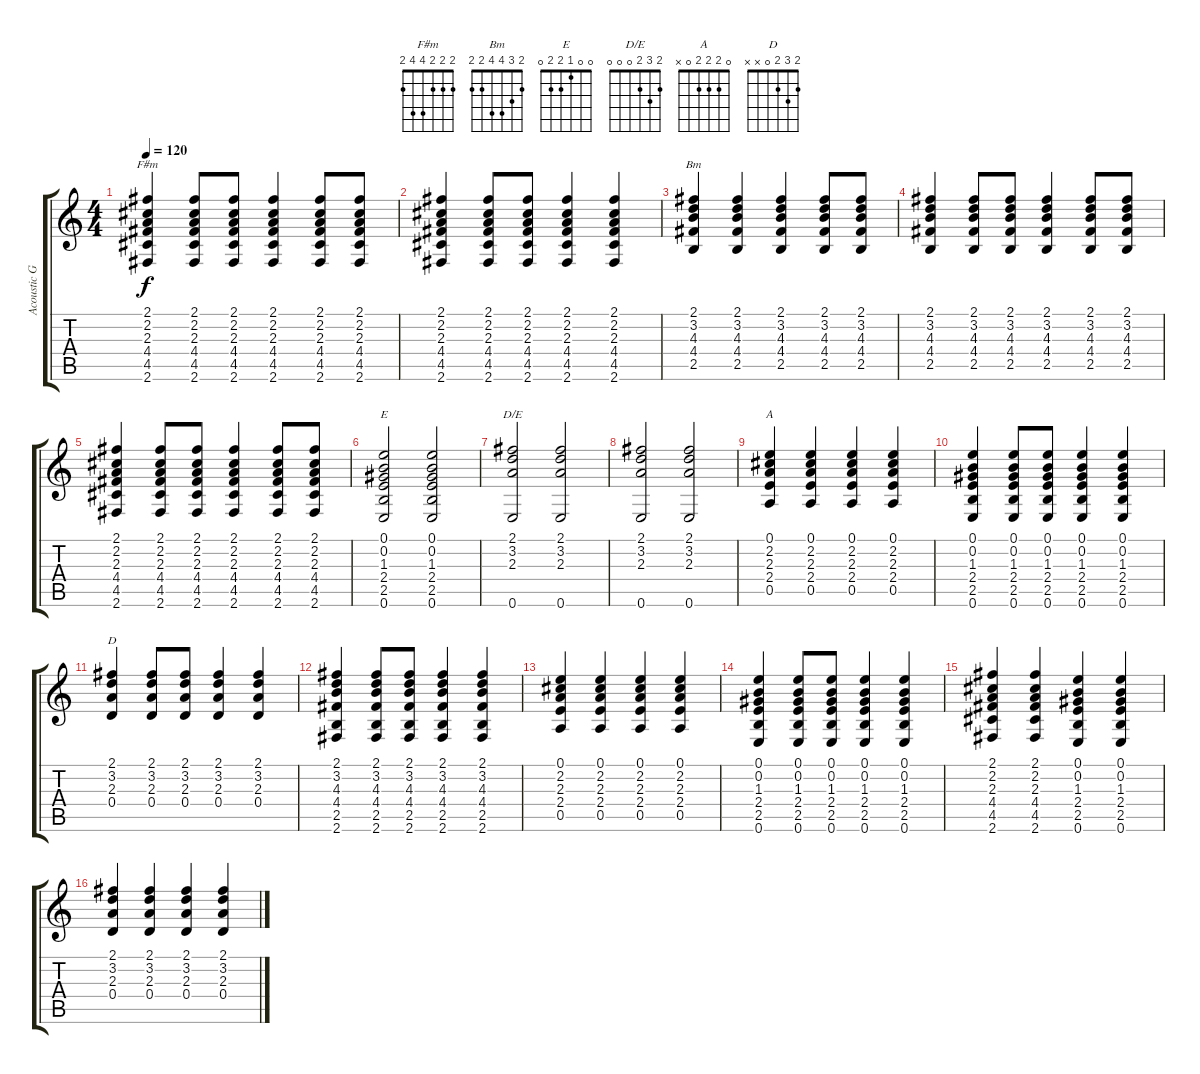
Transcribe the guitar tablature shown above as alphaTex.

\track ("Acoustic Gtr" "Acoustic G") {instrument acousticguitarnylon}
\staff {score tabs}
\tuning (E4 B3 G3 D3 A2 E2) {hide}
\chord ("F#m" 2 2 2 4 4 2)
\chord ("Bm" 2 3 4 4 2 2)
\chord ("E" 0 0 1 2 2 0)
\chord ("D/E" 2 3 2 0 0 0)
\chord ("A" 0 2 2 2 0 x)
\chord ("D" 2 3 2 0 x x)
\ts (4 4)
\tempo 120
\clef g2
\ks c
(2.1 2.2 2.3 4.4 4.5 2.6).4{ch "F#m" dy f} (2.1 2.2 2.3 4.4 4.5 2.6).8 (2.1 2.2 2.3 4.4 4.5 2.6).8 (2.1 2.2 2.3 4.4 4.5 2.6).4 (2.1 2.2 2.3 4.4 4.5 2.6).8 (2.1 2.2 2.3 4.4 4.5 2.6).8 |
(2.1 2.2 2.3 4.4 4.5 2.6).4 (2.1 2.2 2.3 4.4 4.5 2.6).8 (2.1 2.2 2.3 4.4 4.5 2.6).8 (2.1 2.2 2.3 4.4 4.5 2.6).4 (2.1 2.2 2.3 4.4 4.5 2.6).4 |
(2.1 3.2 4.3 4.4 2.5).4{ch "Bm"} (2.1 3.2 4.3 4.4 2.5).4 (2.1 3.2 4.3 4.4 2.5).4 (2.1 3.2 4.3 4.4 2.5).8 (2.1 3.2 4.3 4.4 2.5).8 |
(2.1 3.2 4.3 4.4 2.5).4 (2.1 3.2 4.3 4.4 2.5).8 (2.1 3.2 4.3 4.4 2.5).8 (2.1 3.2 4.3 4.4 2.5).4 (2.1 3.2 4.3 4.4 2.5).8 (2.1 3.2 4.3 4.4 2.5).8 |
(2.1 2.2 2.3 4.4 4.5 2.6).4 (2.1 2.2 2.3 4.4 4.5 2.6).8 (2.1 2.2 2.3 4.4 4.5 2.6).8 (2.1 2.2 2.3 4.4 4.5 2.6).4 (2.1 2.2 2.3 4.4 4.5 2.6).8 (2.1 2.2 2.3 4.4 4.5 2.6).8 |
(0.1 0.2 1.3 2.4 2.5 0.6).2{ch "E"} (0.1 0.2 1.3 2.4 2.5 0.6).2 |
(2.1 3.2 2.3 0.6).2{ch "D/E"} (2.1 3.2 2.3 0.6).2 |
(2.1 3.2 2.3 0.6).2 (2.1 3.2 2.3 0.6).2 |
(0.1 2.2 2.3 2.4 0.5).4{ch "A"} (0.1 2.2 2.3 2.4 0.5).4 (0.1 2.2 2.3 2.4 0.5).4 (0.1 2.2 2.3 2.4 0.5).4 |
(0.1 0.2 1.3 2.4 2.5 0.6).4 (0.1 0.2 1.3 2.4 2.5 0.6).8 (0.1 0.2 1.3 2.4 2.5 0.6).8 (0.1 0.2 1.3 2.4 2.5 0.6).4 (0.1 0.2 1.3 2.4 2.5 0.6).4 |
(2.1 3.2 2.3 0.4).4{ch "D"} (2.1 3.2 2.3 0.4).8 (2.1 3.2 2.3 0.4).8 (2.1 3.2 2.3 0.4).4 (2.1 3.2 2.3 0.4).4 |
(2.1 3.2 4.3 4.4 2.5 2.6).4 (2.1 3.2 4.3 4.4 2.5 2.6).8 (2.1 3.2 4.3 4.4 2.5 2.6).8 (2.1 3.2 4.3 4.4 2.5 2.6).4 (2.1 3.2 4.3 4.4 2.5 2.6).4 |
(0.1 2.2 2.3 2.4 0.5).4 (0.1 2.2 2.3 2.4 0.5).4 (0.1 2.2 2.3 2.4 0.5).4 (0.1 2.2 2.3 2.4 0.5).4 |
(0.1 0.2 1.3 2.4 2.5 0.6).4 (0.1 0.2 1.3 2.4 2.5 0.6).8 (0.1 0.2 1.3 2.4 2.5 0.6).8 (0.1 0.2 1.3 2.4 2.5 0.6).4 (0.1 0.2 1.3 2.4 2.5 0.6).4 |
(2.1 2.2 2.3 4.4 4.5 2.6).4 (2.1 2.2 2.3 4.4 4.5 2.6).4 (0.1 0.2 1.3 2.4 2.5 0.6).4 (0.1 0.2 1.3 2.4 2.5 0.6).4 |
(2.1 3.2 2.3 0.4).4 (2.1 3.2 2.3 0.4).4 (2.1 3.2 2.3 0.4).4 (2.1 3.2 2.3 0.4).4
